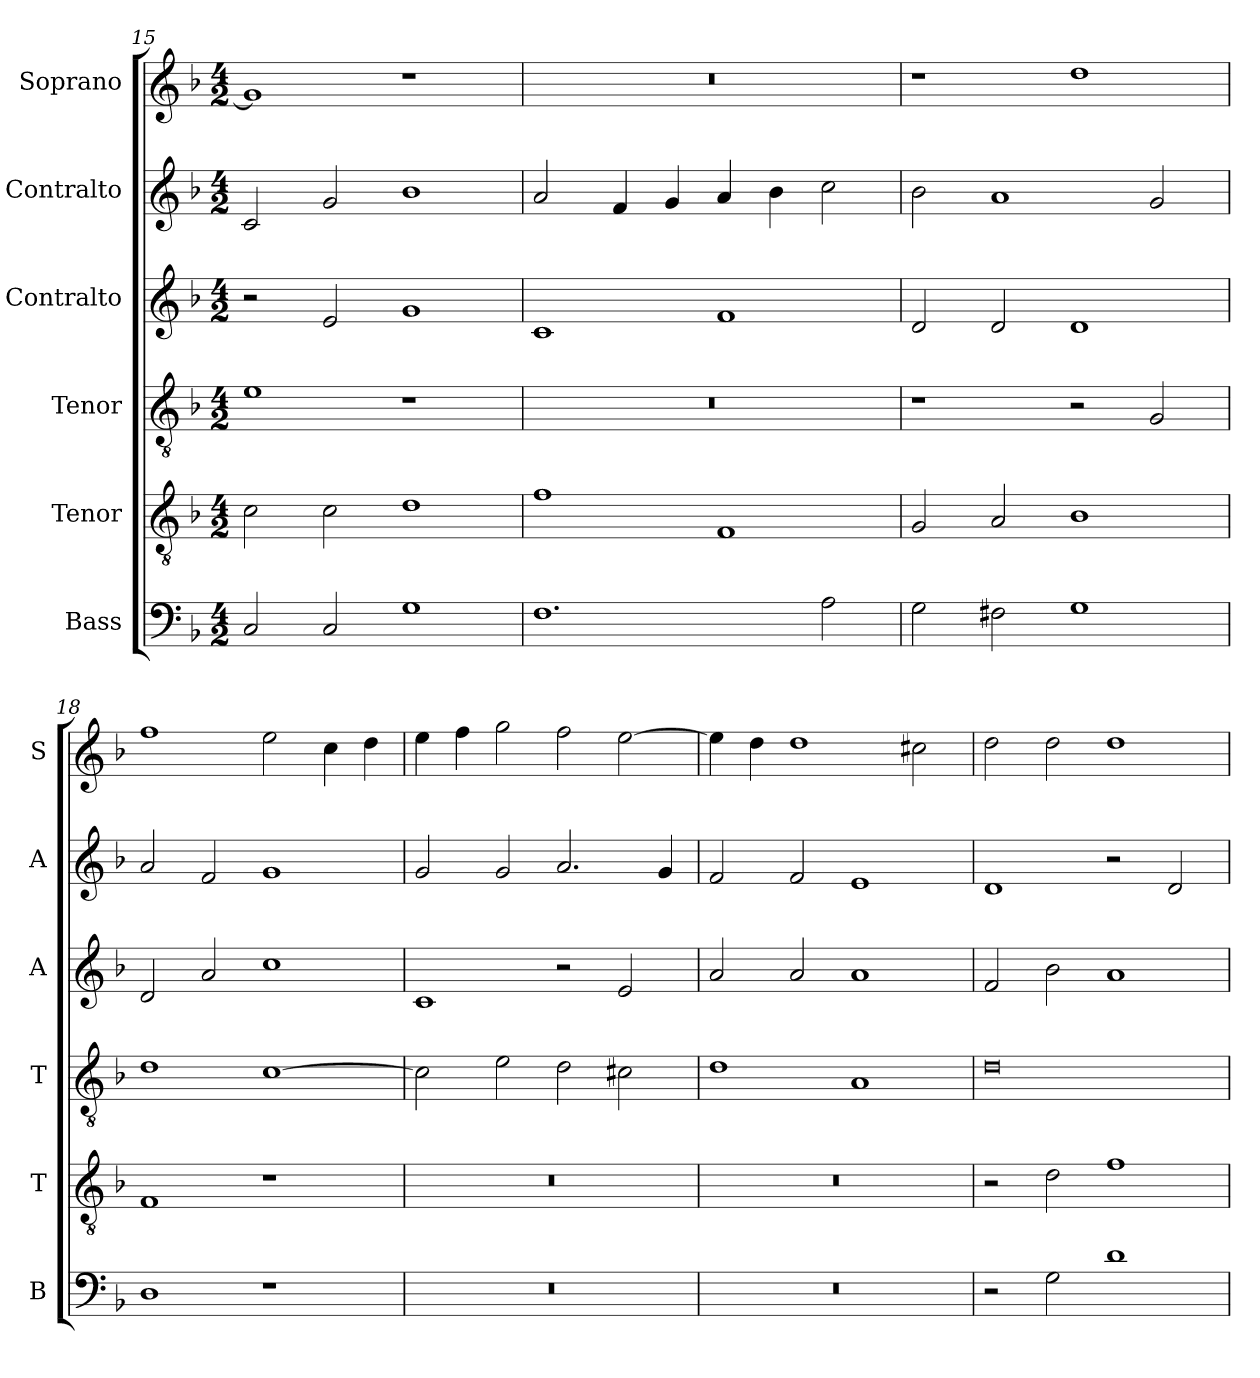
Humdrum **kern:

**kern	**kern	**kern	**kern	**kern	**kern
*part6	*part5	*part4	*part3	*part2	*part1
*staff6	*staff5	*staff4	*staff3	*staff2	*staff1
*I"Bass	*I"Tenor	*I"Tenor	*I"Contralto	*I"Contralto	*I"Soprano
*I'B	*I'T	*I'T	*I'A	*I'A	*I'S
*clefF4	*clefGv2	*clefGv2	*clefG2	*clefG2	*clefG2
*k[b-]	*k[b-]	*k[b-]	*k[b-]	*k[b-]	*k[b-]
*G:dor	*G:dor	*G:dor	*G:dor	*G:dor	*G:dor
*M4/2	*M4/2	*M4/2	*M4/2	*M4/2	*M4/2
=15	=15	=15	=15	=15	=15
2C	2c	1e	2r	2c	1g]
2C	2c	.	2e	2g	.
1G	1d	1r	1g	1b-	1r
=16	=16	=16	=16	=16	=16
1.F	1f	0r	1c	2a	0r
.	.	.	.	4f	.
.	.	.	.	4g	.
.	1F	.	1f	4a	.
.	.	.	.	4b-	.
2A	.	.	.	2cc	.
=17	=17	=17	=17	=17	=17
2G	2G	1r	2d	2b-	1r
2F#X	2A	.	2d	1a	.
1G	1B-	2r	1d	.	1dd
.	.	2G	.	2g	.
=18	=18	=18	=18	=18	=18
1D	1F	1d	2d	2a	1ff
.	.	.	2a	2f	.
1r	1r	[1c	1cc	1g	2ee
.	.	.	.	.	4cc
.	.	.	.	.	4dd
=19	=19	=19	=19	=19	=19
0r	0r	2c]	1c	2g	4ee
.	.	.	.	.	4ff
.	.	2e	.	2g	2gg
.	.	2d	2r	2.a	2ff
.	.	2c#X	2e	.	[2ee
.	.	.	.	4g	.
=20	=20	=20	=20	=20	=20
0r	0r	1d	2a	2f	4ee]
.	.	.	.	.	4dd
.	.	.	2a	2f	1dd
.	.	1A	1a	1e	.
.	.	.	.	.	2cc#X
=21	=21	=21	=21	=21	=21
2r	2r	0d	2f	1d	2dd
2G	2d	.	2b-	.	2dd
1d	1f	.	1a	2r	1dd
.	.	.	.	2d	.
=	=	=	=	=	=
*-	*-	*-	*-	*-	*-
